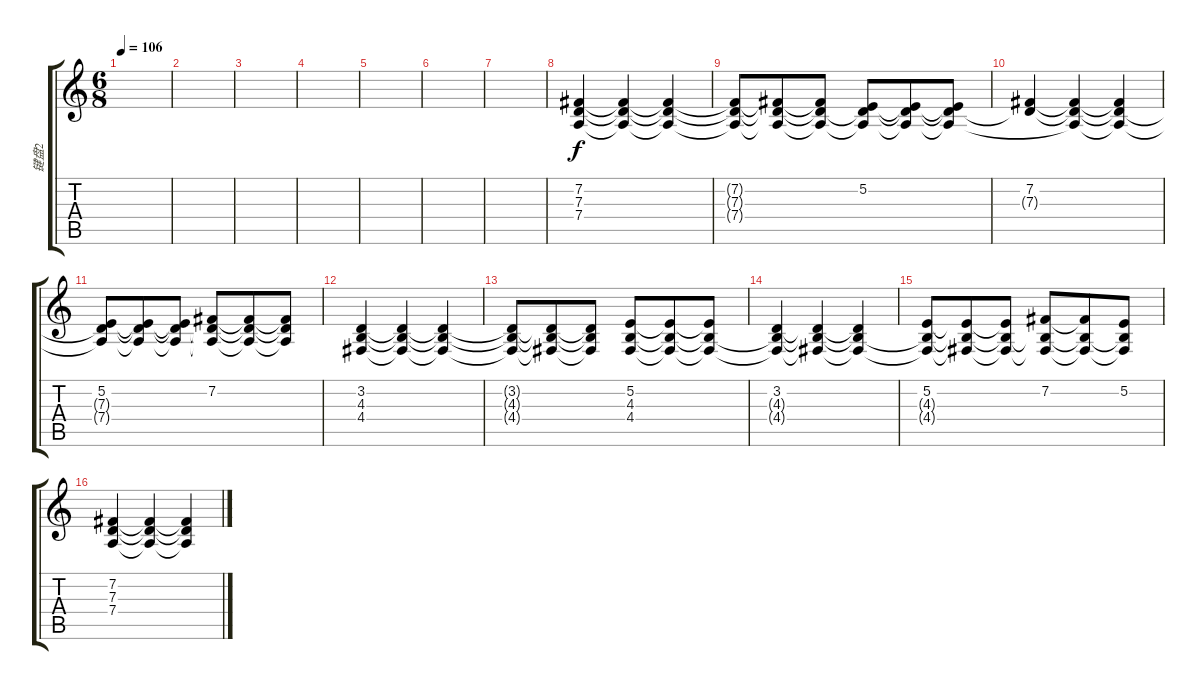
\track ("键盘2" "键盘2") {instrument stringensemble2}
\staff {score tabs}
\tuning (E4 B3 G3 D3 A2 E2) {hide}
\ts (6 8)
\tempo 106
\clef g2
\ks c
|
|
|
|
|
|
|
(7.2 7.3 7.4).4 (7.2{t} 7.3{t} 7.4{t}).4 (7.2{t} 7.3{t} 7.4{t}).4 |
(7.2{t} 7.3{t} 7.4{t}).8 (7.2{t} 7.3{t} 7.4{t}).8 (7.2{t} 7.3{t} 7.4{t}).8 (5.2 7.3{t} 7.4{t}).8 (5.2{t} 7.3{t} 7.4{t}).8 (5.2{t} 7.3{t} 7.4{t}).8 |
(7.2 7.3{t}).4 (7.2{t} 7.3{t} 7.4{t}).4 (7.2{t} 7.3{t} 7.4{t}).4 |
(5.2 7.3{t} 7.4{t}).8 (5.2{t} 7.3{t} 7.4{t}).8 (5.2{t} 7.3{t} 7.4{t}).8 (7.2 7.3{t} 7.4{t}).8 (7.2{t} 7.3{t} 7.4{t}).8 (7.2{t} 7.3{t} 7.4{t}).8 |
(3.2 4.3 4.4).4 (3.2{t} 4.3{t} 4.4{t}).4 (3.2{t} 4.3{t} 4.4{t}).4 |
(3.2{t} 4.3{t} 4.4{t}).8 (3.2{t} 4.3{t} 4.4{t}).8 (3.2{t} 4.3{t} 4.4{t}).8 (5.2 4.3 4.4).8 (5.2{t} 4.3{t} 4.4{t}).8 (5.2{t} 4.3{t} 4.4{t}).8 |
(3.2 4.3{t} 4.4{t}).4 (3.2{t} 4.3{t} 4.4{t}).4 (3.2{t} 4.3{t} 4.4{t}).4 |
(5.2 4.3{t} 4.4{t}).8 (5.2{t} 4.3{t} 4.4{t}).8 (5.2{t} 4.3{t} 4.4{t}).8 (7.2 4.3{t} 4.4{t}).8 (7.2{t} 4.3{t} 4.4{t}).8 (5.2 4.3{t} 4.4{t}).8 |
(7.2 7.3 7.4).4 (7.2{t} 7.3{t} 7.4{t}).4 (7.2{t} 7.3{t} 7.4{t}).4
